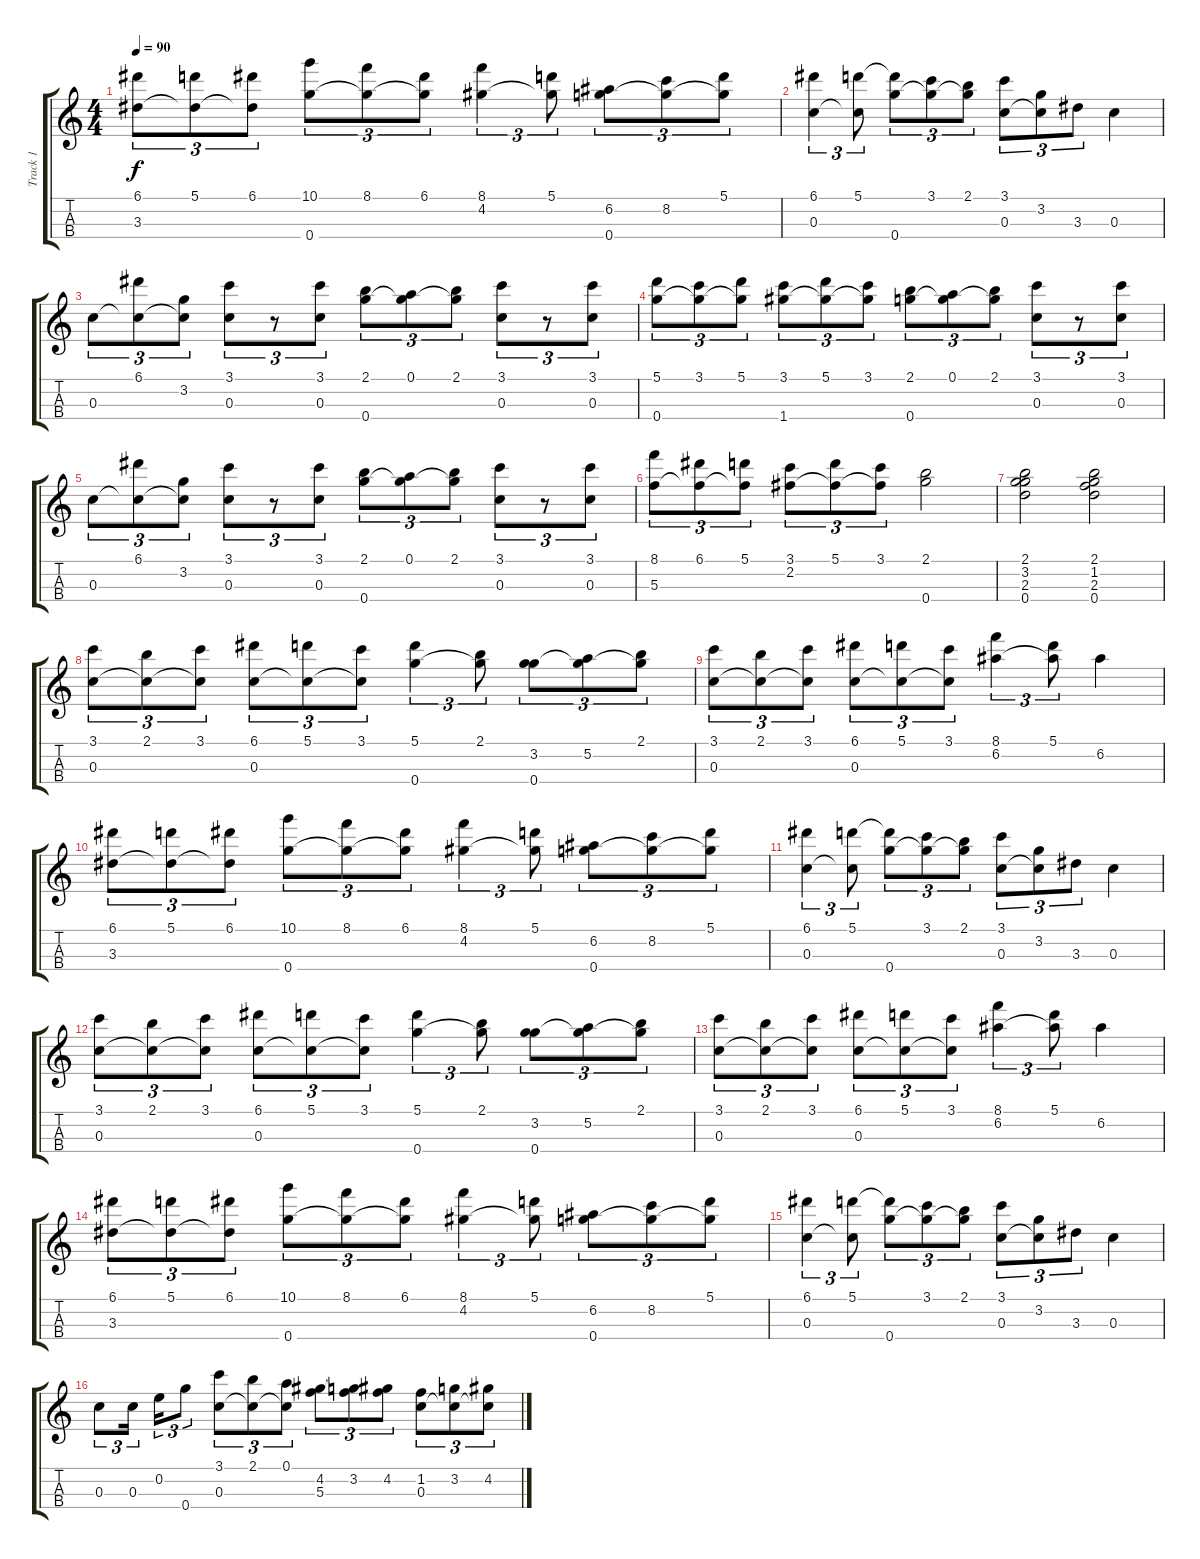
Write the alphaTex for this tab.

\track ("Track 1" "Track 1") {instrument acousticguitarnylon}
\staff {score tabs}
\tuning (A4 E4 C4 G4) {hide}
\ts (4 4)
\tempo 90
\clef g2
\ks aminor
(6.1 3.3).8{tu (3 2) dy f} (5.1 3.3{t}).8{tu (3 2)} (6.1 3.3{t}).8{tu (3 2)} (10.1 0.4).8{tu (3 2)} (8.1 0.4{t}).8{tu (3 2)} (6.1 0.4{t}).8{tu (3 2)} (8.1 4.2).4{tu (3 2)} (5.1 4.2{t}).8{tu (3 2)} (6.2 0.4).8{tu (3 2)} (8.2 0.4{t}).8{tu (3 2)} (5.1 0.4{t}).8{tu (3 2)} |
(6.1 0.3).4{tu (3 2)} (5.1 0.3{t}).8{tu (3 2)} (5.1{t} 0.4).8{tu (3 2)} (3.1 0.4{t}).8{tu (3 2)} (2.1 0.4{t}).8{tu (3 2)} (3.1 0.3).8{tu (3 2)} (3.2 0.3{t}).8{tu (3 2)} 3.3.8{tu (3 2)} 0.3.4 |
0.3.8{tu (3 2)} (6.1 0.3{t}).8{tu (3 2)} (3.2 0.3{t}).8{tu (3 2)} (3.1 0.3).8{tu (3 2)} r.8{tu (3 2)} (3.1 0.3).8{tu (3 2)} (2.1 0.4).8{tu (3 2)} (0.1 0.4{t}).8{tu (3 2)} (2.1 0.4{t}).8{tu (3 2)} (3.1 0.3).8{tu (3 2)} r.8{tu (3 2)} (3.1 0.3).8{tu (3 2)} |
(5.1 0.4).8{tu (3 2)} (3.1 0.4{t}).8{tu (3 2)} (5.1 0.4{t}).8{tu (3 2)} (3.1 1.4).8{tu (3 2)} (5.1 1.4{t}).8{tu (3 2)} (3.1 1.4{t}).8{tu (3 2)} (2.1 0.4).8{tu (3 2)} (0.1 0.4{t}).8{tu (3 2)} (2.1 0.4{t}).8{tu (3 2)} (3.1 0.3).8{tu (3 2)} r.8{tu (3 2)} (3.1 0.3).8{tu (3 2)} |
0.3.8{tu (3 2)} (6.1 0.3{t}).8{tu (3 2)} (3.2 0.3{t}).8{tu (3 2)} (3.1 0.3).8{tu (3 2)} r.8{tu (3 2)} (3.1 0.3).8{tu (3 2)} (2.1 0.4).8{tu (3 2)} (0.1 0.4{t}).8{tu (3 2)} (2.1 0.4{t}).8{tu (3 2)} (3.1 0.3).8{tu (3 2)} r.8{tu (3 2)} (3.1 0.3).8{tu (3 2)} |
(8.1 5.3).8{tu (3 2)} (6.1 5.3{t}).8{tu (3 2)} (5.1 5.3{t}).8{tu (3 2)} (3.1 2.2).8{tu (3 2)} (5.1 2.2{t}).8{tu (3 2)} (3.1 2.2{t}).8{tu (3 2)} (2.1 0.4).2 |
(2.1 3.2 2.3 0.4).2 (2.1 1.2 2.3 0.4).2 |
(3.1 0.3).8{tu (3 2)} (2.1 0.3{t}).8{tu (3 2)} (3.1 0.3{t}).8{tu (3 2)} (6.1 0.3).8{tu (3 2)} (5.1 0.3{t}).8{tu (3 2)} (3.1 0.3{t}).8{tu (3 2)} (5.1 0.4).4{tu (3 2)} (2.1 0.4{t}).8{tu (3 2)} (3.2 0.4).8{tu (3 2)} (5.2 0.4{t}).8{tu (3 2)} (2.1 0.4{t}).8{tu (3 2)} |
(3.1 0.3).8{tu (3 2)} (2.1 0.3{t}).8{tu (3 2)} (3.1 0.3{t}).8{tu (3 2)} (6.1 0.3).8{tu (3 2)} (5.1 0.3{t}).8{tu (3 2)} (3.1 0.3{t}).8{tu (3 2)} (8.1 6.2).4{tu (3 2)} (5.1 6.2{t}).8{tu (3 2)} 6.2.4 |
(6.1 3.3).8{tu (3 2)} (5.1 3.3{t}).8{tu (3 2)} (6.1 3.3{t}).8{tu (3 2)} (10.1 0.4).8{tu (3 2)} (8.1 0.4{t}).8{tu (3 2)} (6.1 0.4{t}).8{tu (3 2)} (8.1 4.2).4{tu (3 2)} (5.1 4.2{t}).8{tu (3 2)} (6.2 0.4).8{tu (3 2)} (8.2 0.4{t}).8{tu (3 2)} (5.1 0.4{t}).8{tu (3 2)} |
(6.1 0.3).4{tu (3 2)} (5.1 0.3{t}).8{tu (3 2)} (5.1{t} 0.4).8{tu (3 2)} (3.1 0.4{t}).8{tu (3 2)} (2.1 0.4{t}).8{tu (3 2)} (3.1 0.3).8{tu (3 2)} (3.2 0.3{t}).8{tu (3 2)} 3.3.8{tu (3 2)} 0.3.4 |
(3.1 0.3).8{tu (3 2)} (2.1 0.3{t}).8{tu (3 2)} (3.1 0.3{t}).8{tu (3 2)} (6.1 0.3).8{tu (3 2)} (5.1 0.3{t}).8{tu (3 2)} (3.1 0.3{t}).8{tu (3 2)} (5.1 0.4).4{tu (3 2)} (2.1 0.4{t}).8{tu (3 2)} (3.2 0.4).8{tu (3 2)} (5.2 0.4{t}).8{tu (3 2)} (2.1 0.4{t}).8{tu (3 2)} |
(3.1 0.3).8{tu (3 2)} (2.1 0.3{t}).8{tu (3 2)} (3.1 0.3{t}).8{tu (3 2)} (6.1 0.3).8{tu (3 2)} (5.1 0.3{t}).8{tu (3 2)} (3.1 0.3{t}).8{tu (3 2)} (8.1 6.2).4{tu (3 2)} (5.1 6.2{t}).8{tu (3 2)} 6.2.4 |
(6.1 3.3).8{tu (3 2)} (5.1 3.3{t}).8{tu (3 2)} (6.1 3.3{t}).8{tu (3 2)} (10.1 0.4).8{tu (3 2)} (8.1 0.4{t}).8{tu (3 2)} (6.1 0.4{t}).8{tu (3 2)} (8.1 4.2).4{tu (3 2)} (5.1 4.2{t}).8{tu (3 2)} (6.2 0.4).8{tu (3 2)} (8.2 0.4{t}).8{tu (3 2)} (5.1 0.4{t}).8{tu (3 2)} |
(6.1 0.3).4{tu (3 2)} (5.1 0.3{t}).8{tu (3 2)} (5.1{t} 0.4).8{tu (3 2)} (3.1 0.4{t}).8{tu (3 2)} (2.1 0.4{t}).8{tu (3 2)} (3.1 0.3).8{tu (3 2)} (3.2 0.3{t}).8{tu (3 2)} 3.3.8{tu (3 2)} 0.3.4 |
0.3.8{tu (3 2)} 0.3.16{tu (3 2) beam splitsecondary} 0.2.16{tu (3 2)} 0.4.8{tu (3 2)} (3.1 0.3).8{tu (3 2)} (2.1 0.3{t}).8{tu (3 2)} (0.1 0.3{t}).8{tu (3 2)} (4.2 5.3).8{tu (3 2)} (3.2 5.3{t}).8{tu (3 2)} (4.2 5.3{t}).8{tu (3 2)} (1.2 0.3).8{tu (3 2)} (3.2 0.3{t}).8{tu (3 2)} (4.2 0.3{t}).8{tu (3 2)}
